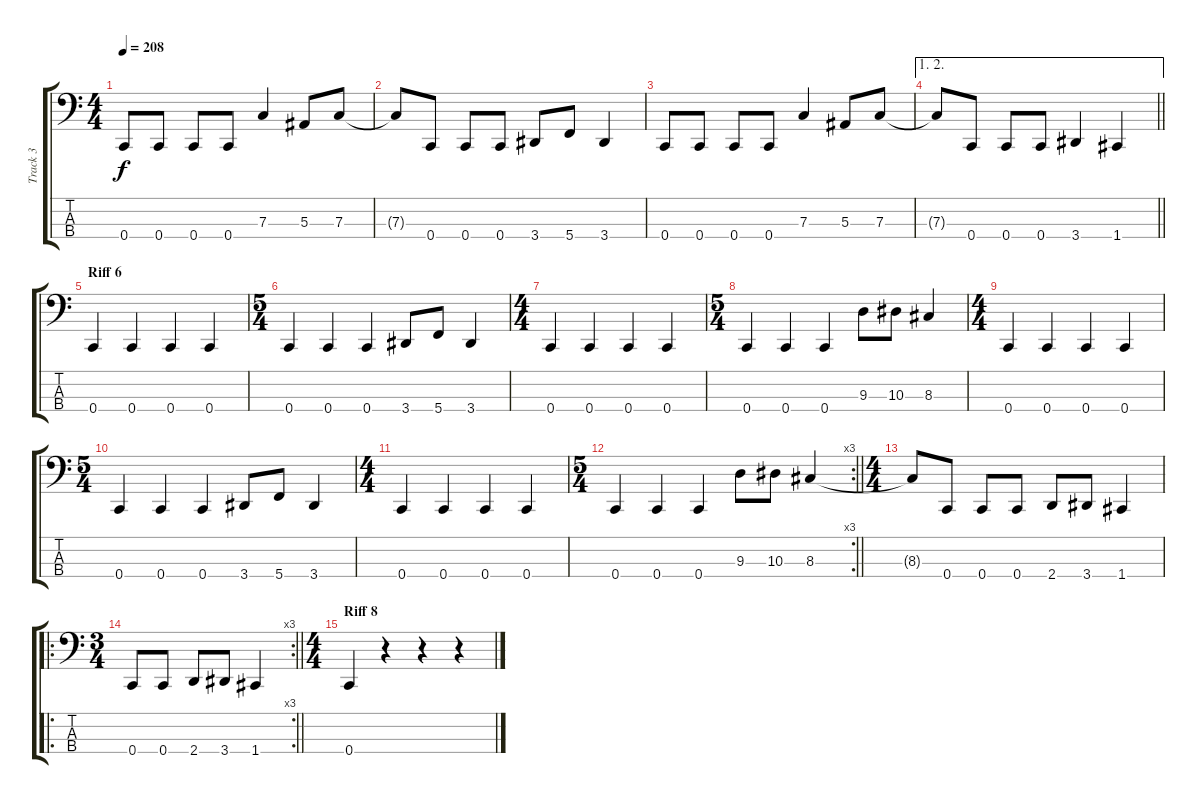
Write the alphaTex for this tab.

\track ("Track 3" "Track 3") {instrument electricbassfinger}
\staff {score tabs}
\tuning (Eb2 Bb1 F1 C1) {hide}
\ts (4 4)
\tempo 208
\clef f4
\ks c
0.4.8{dy f} 0.4.8 0.4.8 0.4.8 7.3.4 5.3.8 7.3.8 |
7.3{t}.8 0.4.8 0.4.8 0.4.8 3.4.8 5.4.8 3.4.4 |
0.4.8 0.4.8 0.4.8 0.4.8 7.3.4 5.3.8 7.3.8 |
\ae (1 2)
\barLineRight lightlight
7.3{t}.8 0.4.8 0.4.8 0.4.8 3.4.4 1.4.4 |
\section ("" "Riff 6")
0.4.4 0.4.4 0.4.4 0.4.4 |
\ts (5 4)
0.4.4 0.4.4 0.4.4 3.4.8 5.4.8 3.4.4 |
\ts (4 4)
0.4.4 0.4.4 0.4.4 0.4.4 |
\ts (5 4)
0.4.4 0.4.4 0.4.4 9.3.8 10.3.8 8.3.4 |
\ts (4 4)
0.4.4 0.4.4 0.4.4 0.4.4 |
\ts (5 4)
0.4.4 0.4.4 0.4.4 3.4.8 5.4.8 3.4.4 |
\ts (4 4)
0.4.4 0.4.4 0.4.4 0.4.4 |
\rc 3
\ts (5 4)
\barLineRight lightlight
0.4.4 0.4.4 0.4.4 9.3.8 10.3.8 8.3.4 |
\ts (4 4)
\section ("" "")
8.3{t}.8 0.4.8 0.4.8 0.4.8 2.4.8 3.4.8 1.4.4 |
\ro
\rc 3
\ts (3 4)
\barLineRight lightlight
0.4.8 0.4.8 2.4.8 3.4.8 1.4.4 |
\ts (4 4)
\section ("" "Riff 8")
0.4.4 r.4 r.4 r.4
